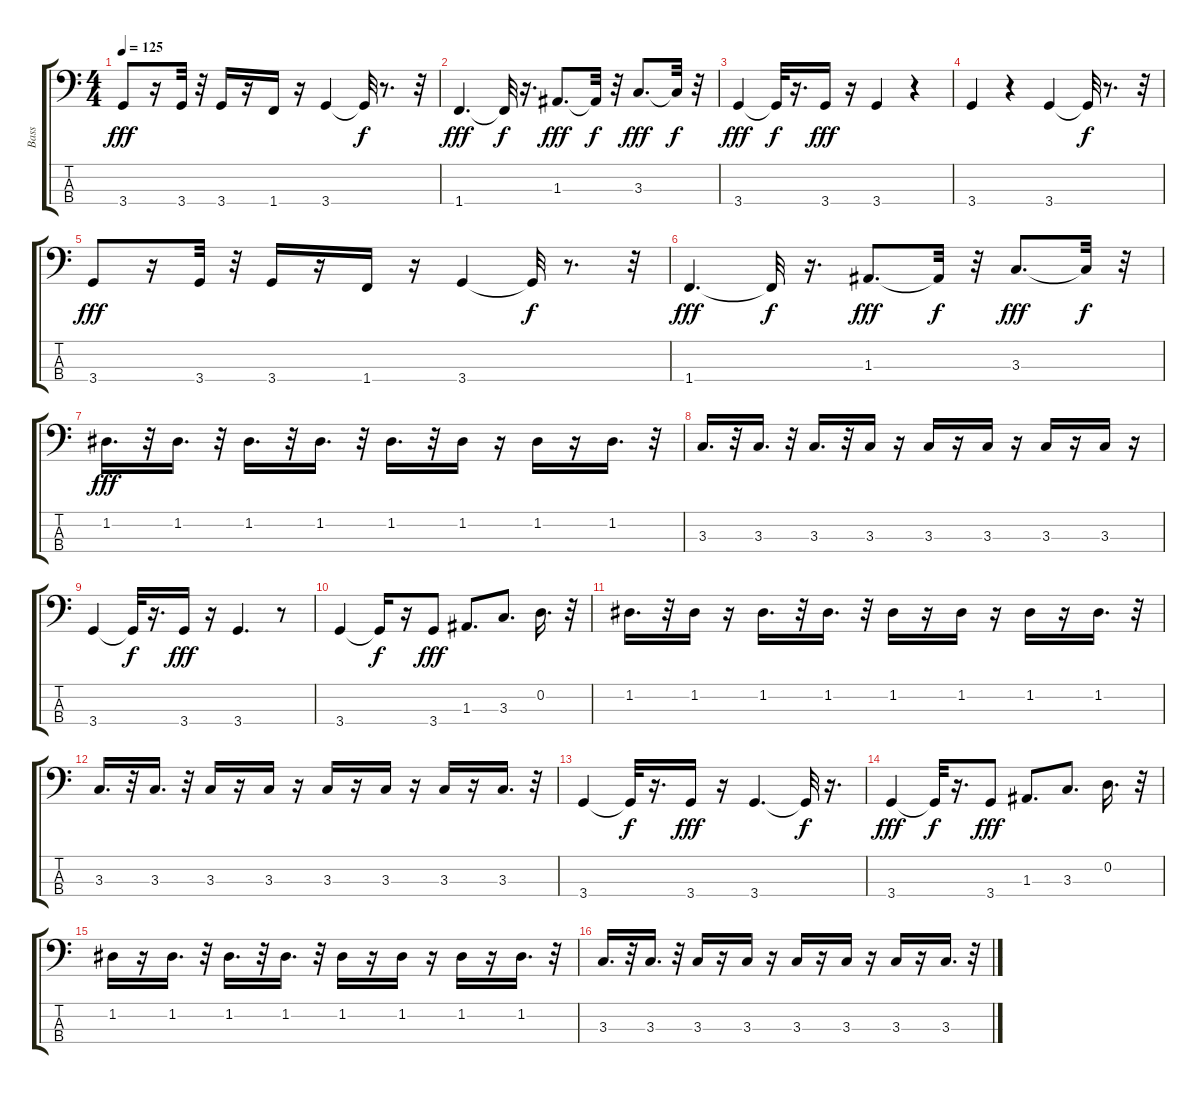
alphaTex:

\track ("Bass" "Bass") {instrument electricbassfinger}
\staff {score tabs}
\tuning (G2 D2 A1 E1) {hide}
\ts (4 4)
\tempo 125
\clef f4
\ks c
3.4.8{dy fff} r.16 3.4.32 r.32 3.4.16 r.16 1.4.16 r.16 3.4.4 3.4{t}.32{dy f} r.8{d} r.32 |
1.4.4{d dy fff} 1.4{t}.32{dy f} r.16{d} 1.3.8{d dy fff} 1.3{t}.32{dy f} r.32 3.3.8{d dy fff} 3.3{t}.32{dy f} r.32 |
3.4.4{dy fff} 3.4{t}.32{dy f} r.16{d} 3.4.16{dy fff} r.16 3.4.4 r.4 |
3.4.4 r.4 3.4.4 3.4{t}.32{dy f} r.8{d} r.32 |
3.4.8{dy fff} r.16 3.4.32 r.32 3.4.16 r.16 1.4.16 r.16 3.4.4 3.4{t}.32{dy f} r.8{d} r.32 |
1.4.4{d dy fff} 1.4{t}.32{dy f} r.16{d} 1.3.8{d dy fff} 1.3{t}.32{dy f} r.32 3.3.8{d dy fff} 3.3{t}.32{dy f} r.32 |
1.2.16{d dy fff} r.32 1.2.16{d} r.32 1.2.16{d} r.32 1.2.16{d} r.32 1.2.16{d} r.32 1.2.16 r.16 1.2.16 r.16 1.2.16{d} r.32 |
3.3.16{d} r.32 3.3.16{d} r.32 3.3.16{d} r.32 3.3.16 r.16 3.3.16 r.16 3.3.16 r.16 3.3.16 r.16 3.3.16 r.16 |
3.4.4 3.4{t}.32{dy f} r.16{d} 3.4.16{dy fff} r.16 3.4.4{d} r.8 |
3.4.4 3.4{t}.16{dy f} r.16 3.4.8{dy fff} 1.3.8{d} 3.3.8{d} 0.2.16{d} r.32 |
1.2.16{d} r.32 1.2.16 r.16 1.2.16{d} r.32 1.2.16{d} r.32 1.2.16 r.16 1.2.16 r.16 1.2.16 r.16 1.2.16{d} r.32 |
3.3.16{d} r.32 3.3.16{d} r.32 3.3.16 r.16 3.3.16 r.16 3.3.16 r.16 3.3.16 r.16 3.3.16 r.16 3.3.16{d} r.32 |
3.4.4 3.4{t}.32{dy f} r.16{d} 3.4.16{dy fff} r.16 3.4.4{d} 3.4{t}.32{dy f} r.16{d} |
3.4.4{dy fff} 3.4{t}.32{dy f} r.16{d} 3.4.8{dy fff} 1.3.8{d} 3.3.8{d} 0.2.16{d} r.32 |
1.2.16 r.16 1.2.16{d} r.32 1.2.16{d} r.32 1.2.16{d} r.32 1.2.16 r.16 1.2.16 r.16 1.2.16 r.16 1.2.16{d} r.32 |
3.3.16{d} r.32 3.3.16{d} r.32 3.3.16 r.16 3.3.16 r.16 3.3.16 r.16 3.3.16 r.16 3.3.16 r.16 3.3.16{d} r.32
